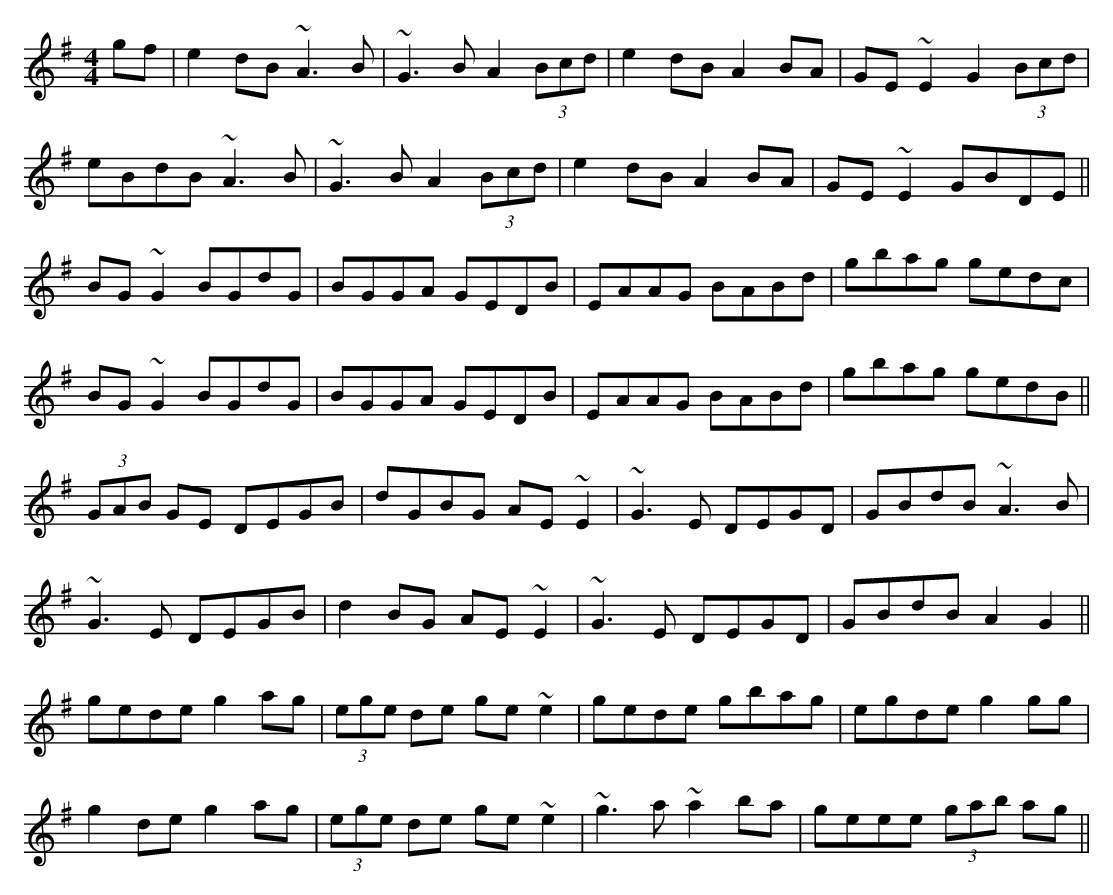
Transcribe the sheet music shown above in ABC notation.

X:1
M:4/4
K:G
gf|e2dB ~A3B|~G3B A2 (3Bcd|e2dB A2BA|GE~E2 G2 (3Bcd|
eBdB ~A3B|~G3B A2 (3Bcd|e2dB A2BA|GE~E2 GBDE||
BG~G2 BGdG|BGGA GEDB|EAAG BABd|gbag gedc|
BG~G2 BGdG|BGGA GEDB|EAAG BABd|gbag gedB||
(3GAB GE DEGB|dGBG AE~E2|~G3E DEGD|GBdB ~A3B|
~G3E DEGB|d2BG AE~E2|~G3E DEGD|GBdB A2G2||
gede g2ag|(3ege de ge~e2|gede gbag|egde g2gg|
g2de g2ag|(3ege de ge~e2|~g3a ~a2ba|geee (3gab ag||
